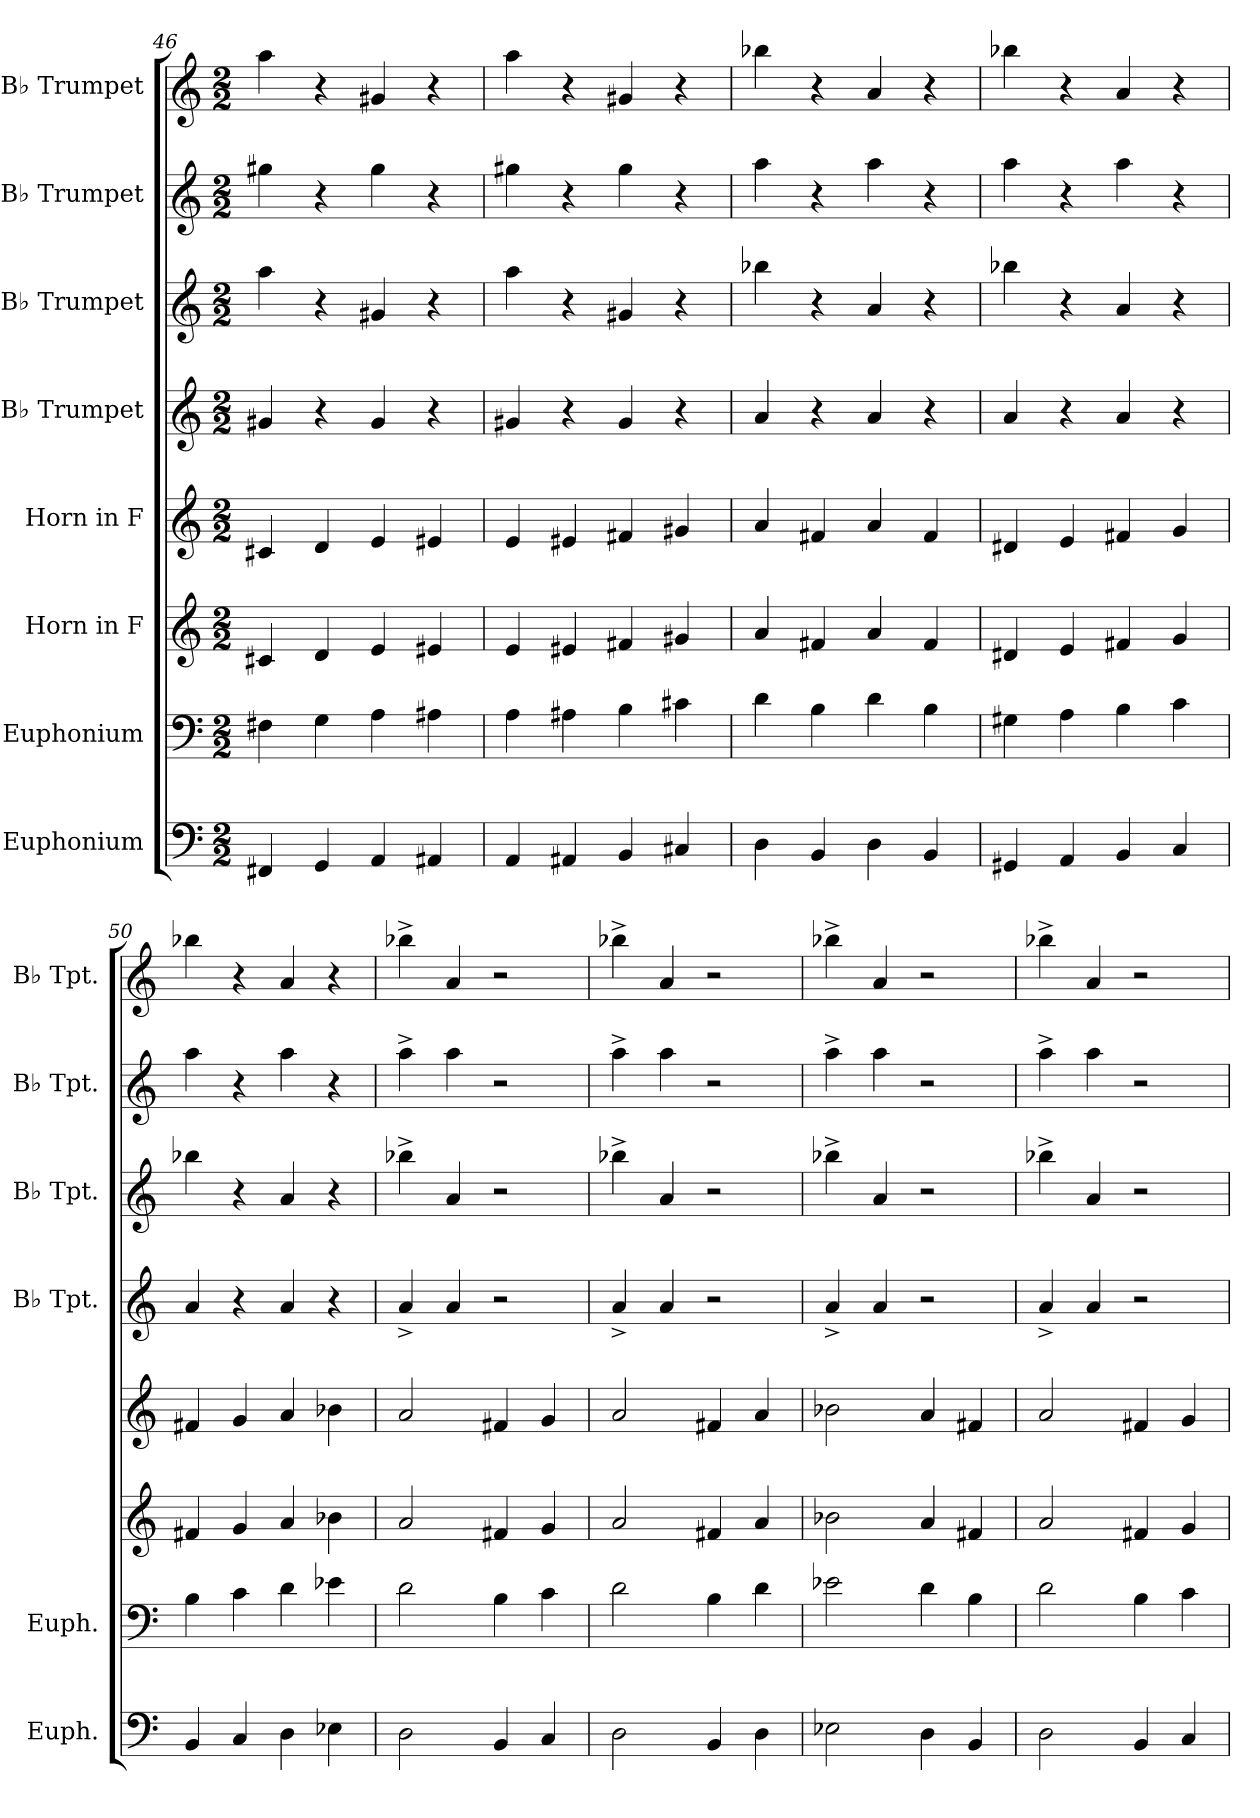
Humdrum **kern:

**kern	**kern	**kern	**kern	**kern	**kern	**kern	**kern
*part8	*part7	*part6	*part5	*part4	*part3	*part2	*part1
*staff8	*staff7	*staff6	*staff5	*staff4	*staff3	*staff2	*staff1
*I"Euphonium	*I"Euphonium	*I"Horn in F	*I"Horn in F	*I"B♭ Trumpet	*I"B♭ Trumpet	*I"B♭ Trumpet	*I"B♭ Trumpet
*I'Euph.	*I'Euph.	*	*	*I'B♭ Tpt.	*I'B♭ Tpt.	*I'B♭ Tpt.	*I'B♭ Tpt.
*clefF4	*clefF4	*clefG2	*clefG2	*clefG2	*clefG2	*clefG2	*clefG2
*	*	*ITrd4c7	*ITrd4c7	*ITrd1c2	*ITrd1c2	*ITrd1c2	*ITrd1c2
*k[]	*k[]	*k[b-]	*k[b-]	*k[b-e-]	*k[b-e-]	*k[b-e-]	*k[b-e-]
*M2/2	*M2/2	*M2/2	*M2/2	*M2/2	*M2/2	*M2/2	*M2/2
=46	=46	=46	=46	=46	=46	=46	=46
4FF#X/	4F#X\	4F#X/	4F#X/	4f#X/	4gg\	4ff#X\	4gg\
4GG/	4G\	4G/	4G/	4r	4r	4r	4r
4AA/	4A\	4A/	4A/	4f#/	4f#X/	4ff#\	4f#X/
4AA#X/	4A#X\	4A#X/	4A#X/	4r	4r	4r	4r
=47	=47	=47	=47	=47	=47	=47	=47
4AA/	4A\	4A/	4A/	4f#X/	4gg\	4ff#X\	4gg\
4AA#X/	4A#X\	4A#X/	4A#X/	4r	4r	4r	4r
4BB/	4B\	4Bn/	4Bn/	4f#/	4f#X/	4ff#\	4f#X/
4C#X/	4c#X\	4c#X/	4c#X/	4r	4r	4r	4r
=48	=48	=48	=48	=48	=48	=48	=48
4D\	4d\	4d/	4d/	4g/	4aa-X\	4gg\	4aa-X\
4BB/	4B\	4Bn/	4Bn/	4r	4r	4r	4r
4D\	4d\	4d/	4d/	4g/	4g/	4gg\	4g/
4BB/	4B\	4B/	4B/	4r	4r	4r	4r
=49	=49	=49	=49	=49	=49	=49	=49
4GG#X/	4G#X\	4G#X/	4G#X/	4g/	4aa-X\	4gg\	4aa-X\
4AA/	4A\	4A/	4A/	4r	4r	4r	4r
4BB/	4B\	4Bn/	4Bn/	4g/	4g/	4gg\	4g/
4C/	4c\	4c/	4c/	4r	4r	4r	4r
=50	=50	=50	=50	=50	=50	=50	=50
4BB/	4B\	4Bn/	4Bn/	4g/	4aa-X\	4gg\	4aa-X\
4C/	4c\	4c/	4c/	4r	4r	4r	4r
4D\	4d\	4d/	4d/	4g/	4g/	4gg\	4g/
4E-X\	4e-X\	4e-X\	4e-X\	4r	4r	4r	4r
!!LO:PB:g=z
=51	=51	=51	=51	=51	=51	=51	=51
2D\	2d\	2d/	2d/	4g^/	4aa-X^\	4gg^\	4aa-X^\
.	.	.	.	4g/	4g/	4gg\	4g/
4BB/	4B\	4Bn/	4Bn/	2r	2r	2r	2r
4C/	4c\	4c/	4c/	.	.	.	.
=52	=52	=52	=52	=52	=52	=52	=52
2D\	2d\	2d/	2d/	4g^/	4aa-X^\	4gg^\	4aa-X^\
.	.	.	.	4g/	4g/	4gg\	4g/
4BB/	4B\	4Bn/	4Bn/	2r	2r	2r	2r
4D\	4d\	4d/	4d/	.	.	.	.
=53	=53	=53	=53	=53	=53	=53	=53
2E-X\	2e-X\	2e-X\	2e-X\	4g^/	4aa-X^\	4gg^\	4aa-X^\
.	.	.	.	4g/	4g/	4gg\	4g/
4D\	4d\	4d/	4d/	2r	2r	2r	2r
4BB/	4B\	4Bn/	4Bn/	.	.	.	.
=54	=54	=54	=54	=54	=54	=54	=54
2D\	2d\	2d/	2d/	4g^/	4aa-X^\	4gg^\	4aa-X^\
.	.	.	.	4g/	4g/	4gg\	4g/
4BB/	4B\	4Bn/	4Bn/	2r	2r	2r	2r
4C/	4c\	4c/	4c/	.	.	.	.
=	=	=	=	=	=	=	=
*-	*-	*-	*-	*-	*-	*-	*-
